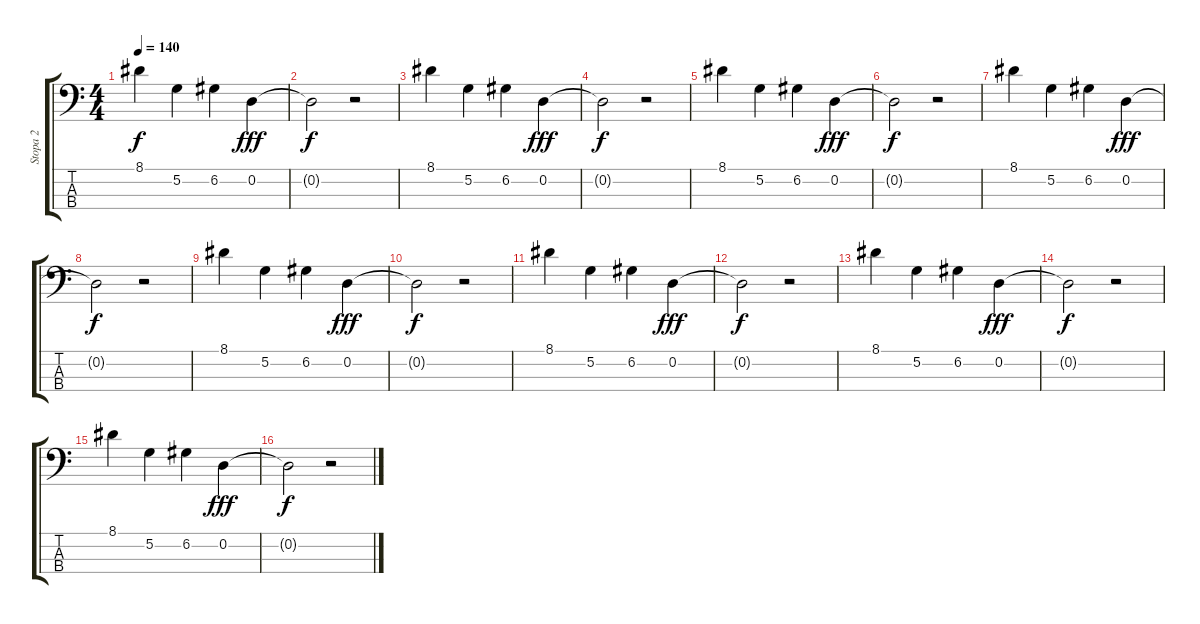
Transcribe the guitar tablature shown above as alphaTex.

\track ("Stopa 2" "Stopa 2") {instrument electricbassfinger}
\staff {score tabs}
\tuning (G2 D2 A1 D1) {hide}
\ts (4 4)
\tempo 140
\clef f4
\ks c
8.1.4{dy f} 5.2.4 6.2.4 0.2.4{dy fff} |
0.2{t}.2{dy f} r.2 |
8.1.4 5.2.4 6.2.4 0.2.4{dy fff} |
0.2{t}.2{dy f} r.2 |
8.1.4 5.2.4 6.2.4 0.2.4{dy fff} |
0.2{t}.2{dy f} r.2 |
8.1.4 5.2.4 6.2.4 0.2.4{dy fff} |
0.2{t}.2{dy f} r.2 |
8.1.4 5.2.4 6.2.4 0.2.4{dy fff} |
0.2{t}.2{dy f} r.2 |
8.1.4 5.2.4 6.2.4 0.2.4{dy fff} |
0.2{t}.2{dy f} r.2 |
8.1.4 5.2.4 6.2.4 0.2.4{dy fff} |
0.2{t}.2{dy f} r.2 |
8.1.4 5.2.4 6.2.4 0.2.4{dy fff} |
0.2{t}.2{dy f} r.2
